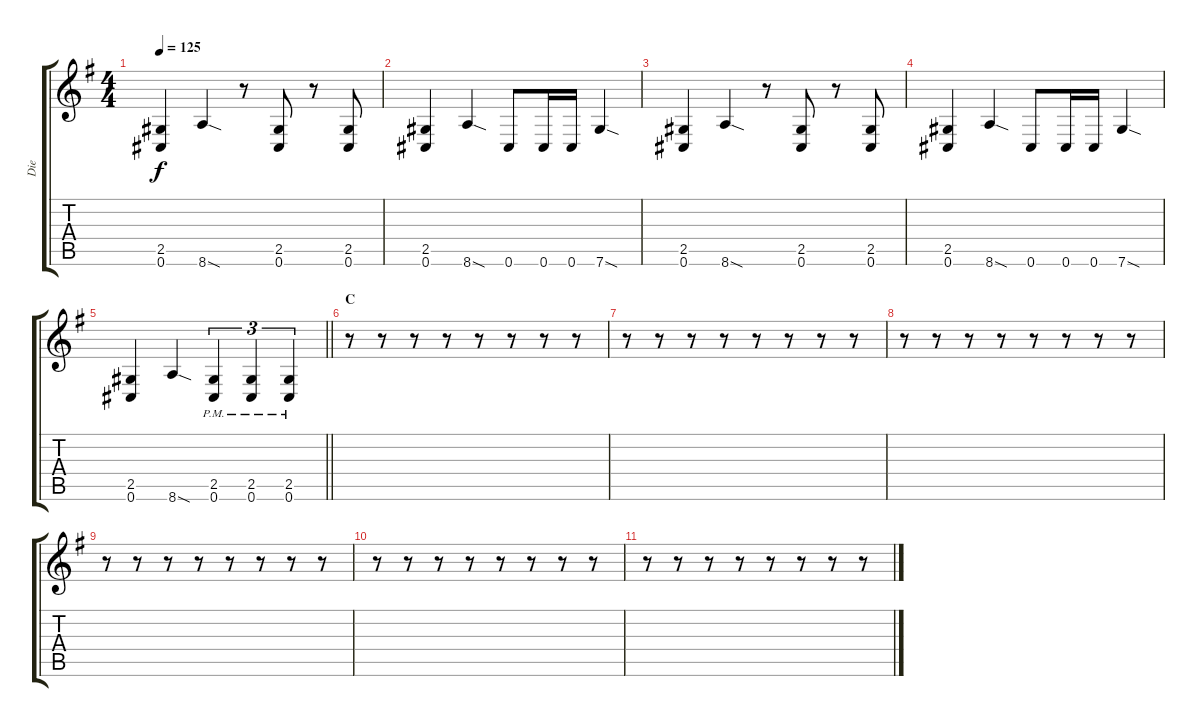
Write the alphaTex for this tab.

\track ("Die" "Die") {instrument distortionguitar}
\staff {score tabs}
\tuning (Db4 Ab3 E3 B2 Gb2 Db2) {hide}
\ts (4 4)
\tempo 125
\clef g2
\ks g
(2.5 0.6).4{dy f} 8.6{sod}.4 r.8 (2.5 0.6).8 r.8 (2.5 0.6).8 |
(2.5 0.6).4 8.6{sod}.4 0.6.8 0.6.16 0.6.16 7.6{sod}.4 |
(2.5 0.6).4 8.6{sod}.4 r.8 (2.5 0.6).8 r.8 (2.5 0.6).8 |
(2.5 0.6).4 8.6{sod}.4 0.6.8 0.6.16 0.6.16 7.6{sod}.4 |
\barLineRight lightlight
(2.5 0.6).4 8.6{sod}.4 (2.5{pm} 0.6{pm}).4{tu (3 2)} (2.5{pm} 0.6{pm}).4{tu (3 2)} (2.5{pm} 0.6{pm}).4{tu (3 2)} |
\section ("" "C")
r.8 r.8 r.8 r.8 r.8 r.8 r.8 r.8 |
r.8 r.8 r.8 r.8 r.8 r.8 r.8 r.8 |
r.8 r.8 r.8 r.8 r.8 r.8 r.8 r.8 |
r.8 r.8 r.8 r.8 r.8 r.8 r.8 r.8 |
r.8 r.8 r.8 r.8 r.8 r.8 r.8 r.8 |
r.8 r.8 r.8 r.8 r.8 r.8 r.8 r.8
